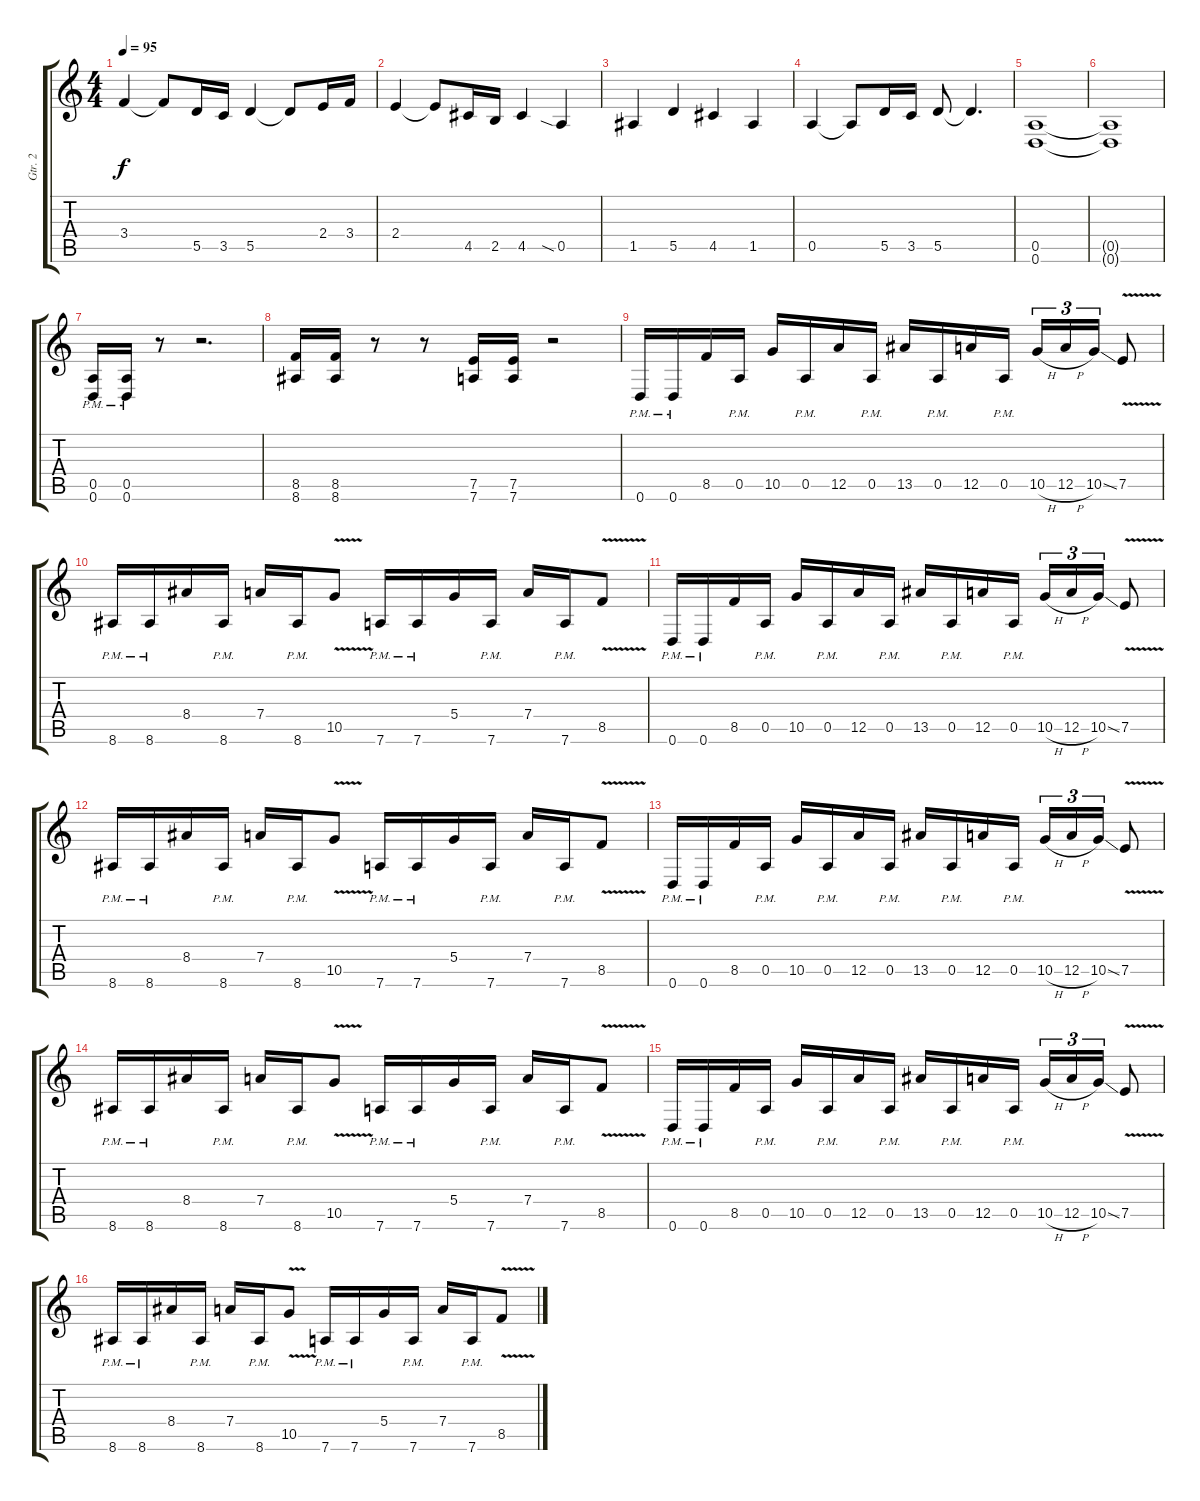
\track ("Gtr. 2" "Gtr. 2") {instrument distortionguitar}
\staff {score tabs}
\tuning (E4 B3 G3 D3 A2 D2) {hide}
\ts (4 4)
\tempo 95
\clef g2
\ks c
3.4.4{dy f} 3.4{t}.8 5.5.16 3.5.16 5.5.4 5.5{t}.8 2.4.16 3.4.16 |
2.4.4 2.4{t}.8 4.5.16 2.5.16 4.5.4 0.5{sia}.4 |
1.5.4 5.5.4 4.5.4 1.5.4 |
0.5.4 0.5{t}.8 5.5.16 3.5.16 5.5.8 5.5{t}.4{d} |
(0.5 0.6).1 |
(0.5{t} 0.6{t}).1 |
(0.5{pm} 0.6{pm}).16 (0.5{pm} 0.6{pm}).16 r.8 r.2{d} |
(8.5 8.6).16 (8.5 8.6).16 r.8 r.8 (7.5 7.6).16 (7.5 7.6).16 r.2 |
0.6{pm}.16 0.6{pm}.16 8.5.16 0.5{pm}.16 10.5.16 0.5{pm}.16 12.5.16 0.5{pm}.16 13.5.16 0.5{pm}.16 12.5.16 0.5{pm}.16 10.5{h}.16{tu (3 2)} 12.5{h}.16{tu (3 2)} 10.5{ss}.16{tu (3 2)} 7.5{v}.8 |
8.6{pm}.16 8.6{pm}.16 8.4.16 8.6{pm}.16 7.4.16 8.6{pm}.16 10.5{v}.8 7.6{pm}.16 7.6{pm}.16 5.4.16 7.6{pm}.16 7.4.16 7.6{pm}.16 8.5{v}.8 |
0.6{pm}.16 0.6{pm}.16 8.5.16 0.5{pm}.16 10.5.16 0.5{pm}.16 12.5.16 0.5{pm}.16 13.5.16 0.5{pm}.16 12.5.16 0.5{pm}.16 10.5{h}.16{tu (3 2)} 12.5{h}.16{tu (3 2)} 10.5{ss}.16{tu (3 2)} 7.5{v}.8 |
8.6{pm}.16 8.6{pm}.16 8.4.16 8.6{pm}.16 7.4.16 8.6{pm}.16 10.5{v}.8 7.6{pm}.16 7.6{pm}.16 5.4.16 7.6{pm}.16 7.4.16 7.6{pm}.16 8.5{v}.8 |
0.6{pm}.16 0.6{pm}.16 8.5.16 0.5{pm}.16 10.5.16 0.5{pm}.16 12.5.16 0.5{pm}.16 13.5.16 0.5{pm}.16 12.5.16 0.5{pm}.16 10.5{h}.16{tu (3 2)} 12.5{h}.16{tu (3 2)} 10.5{ss}.16{tu (3 2)} 7.5{v}.8 |
8.6{pm}.16 8.6{pm}.16 8.4.16 8.6{pm}.16 7.4.16 8.6{pm}.16 10.5{v}.8 7.6{pm}.16 7.6{pm}.16 5.4.16 7.6{pm}.16 7.4.16 7.6{pm}.16 8.5{v}.8 |
0.6{pm}.16 0.6{pm}.16 8.5.16 0.5{pm}.16 10.5.16 0.5{pm}.16 12.5.16 0.5{pm}.16 13.5.16 0.5{pm}.16 12.5.16 0.5{pm}.16 10.5{h}.16{tu (3 2)} 12.5{h}.16{tu (3 2)} 10.5{ss}.16{tu (3 2)} 7.5{v}.8 |
8.6{pm}.16 8.6{pm}.16 8.4.16 8.6{pm}.16 7.4.16 8.6{pm}.16 10.5{v}.8 7.6{pm}.16 7.6{pm}.16 5.4.16 7.6{pm}.16 7.4.16 7.6{pm}.16 8.5{v}.8
